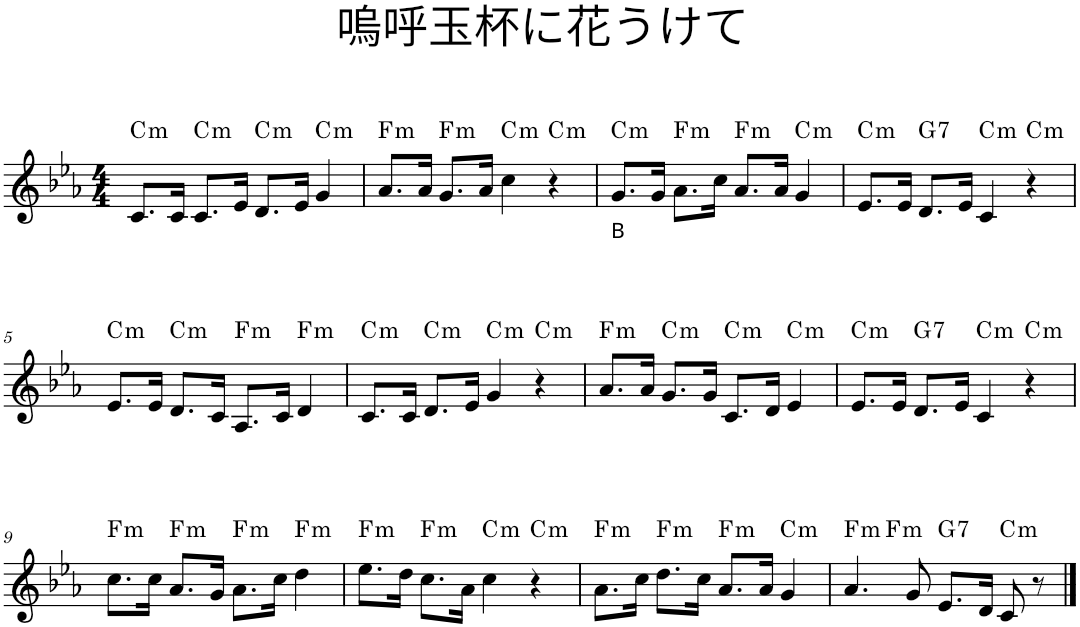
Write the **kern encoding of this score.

**kern	**text	**harte
*part1	*part1	*part1
*staff1	*staff1	*
*I"Piano	*	*
*I'Pno.	*	*
*clefG2	*	*
*k[b-e-a-]	*	*
*M4/4	*	*
=1	=1	=1
!	!	!LO:H:kt=m
8.c/L	.	C:min
16c/Jk	.	.
!	!	!LO:H:kt=m
8.c/L	.	C:min
16e-/Jk	.	.
!	!	!LO:H:kt=m
8.d/L	.	C:min
16e-/Jk	.	.
!	!	!LO:H:kt=m
4g/	.	C:min
=2	=2	=2
!	!	!LO:H:kt=m
8.a-/L	.	F:min
16a-/Jk	.	.
!	!	!LO:H:kt=m
8.g/L	.	F:min
16a-/Jk	.	.
!	!	!LO:H:kt=m
4cc\	.	C:min
!	!	!LO:H:kt=m
4r	.	C:min
=3	=3	=3
!	!LO:LY:b	!LO:H:kt=m
8.g/L	B	C:min
16g/Jk	.	.
!	!	!LO:H:kt=m
8.a-\L	.	F:min
16cc\Jk	.	.
!	!	!LO:H:kt=m
8.a-/L	.	F:min
16a-/Jk	.	.
!	!	!LO:H:kt=m
4g/	.	C:min
=4	=4	=4
!	!	!LO:H:kt=m
8.e-/L	.	C:min
16e-/Jk	.	.
!	!	!LO:H:kt=7
8.d/L	.	G:7
16e-/Jk	.	.
!	!	!LO:H:kt=m
4c/	.	C:min
!	!	!LO:H:kt=m
4r	.	C:min
!!LO:LB:g=z
=5	=5	=5
!	!	!LO:H:kt=m
8.e-/L	.	C:min
16e-/Jk	.	.
!	!	!LO:H:kt=m
8.d/L	.	C:min
16c/Jk	.	.
!	!	!LO:H:kt=m
8.A-/L	.	F:min
16c/Jk	.	.
!	!	!LO:H:kt=m
4d/	.	F:min
=6	=6	=6
!	!	!LO:H:kt=m
8.c/L	.	C:min
16c/Jk	.	.
!	!	!LO:H:kt=m
8.d/L	.	C:min
16e-/Jk	.	.
!	!	!LO:H:kt=m
4g/	.	C:min
!	!	!LO:H:kt=m
4r	.	C:min
=7	=7	=7
!	!	!LO:H:kt=m
8.a-/L	.	F:min
16a-/Jk	.	.
!	!	!LO:H:kt=m
8.g/L	.	C:min
16g/Jk	.	.
!	!	!LO:H:kt=m
8.c/L	.	C:min
16d/Jk	.	.
!	!	!LO:H:kt=m
4e-/	.	C:min
=8	=8	=8
!	!	!LO:H:kt=m
8.e-/L	.	C:min
16e-/Jk	.	.
!	!	!LO:H:kt=7
8.d/L	.	G:7
16e-/Jk	.	.
!	!	!LO:H:kt=m
4c/	.	C:min
!	!	!LO:H:kt=m
4r	.	C:min
!!LO:LB:g=z
=9	=9	=9
!	!	!LO:H:kt=m
8.cc\L	.	F:min
16cc\Jk	.	.
!	!	!LO:H:kt=m
8.a-/L	.	F:min
16g/Jk	.	.
!	!	!LO:H:kt=m
8.a-\L	.	F:min
16cc\Jk	.	.
!	!	!LO:H:kt=m
4dd\	.	F:min
=10	=10	=10
!	!	!LO:H:kt=m
8.ee-\L	.	F:min
16dd\Jk	.	.
!	!	!LO:H:kt=m
8.cc\L	.	F:min
16a-\Jk	.	.
!	!	!LO:H:kt=m
4cc\	.	C:min
!	!	!LO:H:kt=m
4r	.	C:min
=11	=11	=11
!	!	!LO:H:kt=m
8.a-\L	.	F:min
16cc\Jk	.	.
!	!	!LO:H:kt=m
8.dd\L	.	F:min
16cc\Jk	.	.
!	!	!LO:H:kt=m
8.a-/L	.	F:min
16a-/Jk	.	.
!	!	!LO:H:kt=m
4g/	.	C:min
=12	=12	=12
!	!	!LO:H:kt=m
*^	*	*
4.a-/	4ryy	.	F:min
!	!	!	!LO:H:kt=m
.	2.ryy	.	F:min
8g/	.	.	.
!	!	!	!LO:H:kt=7
8.e-/L	.	.	G:7
16d/Jk	.	.	.
!	!	!	!LO:H:kt=m
8c/	.	.	C:min
8r	.	.	.
*v	*v	*	*
==	==	==
*-	*-	*-
